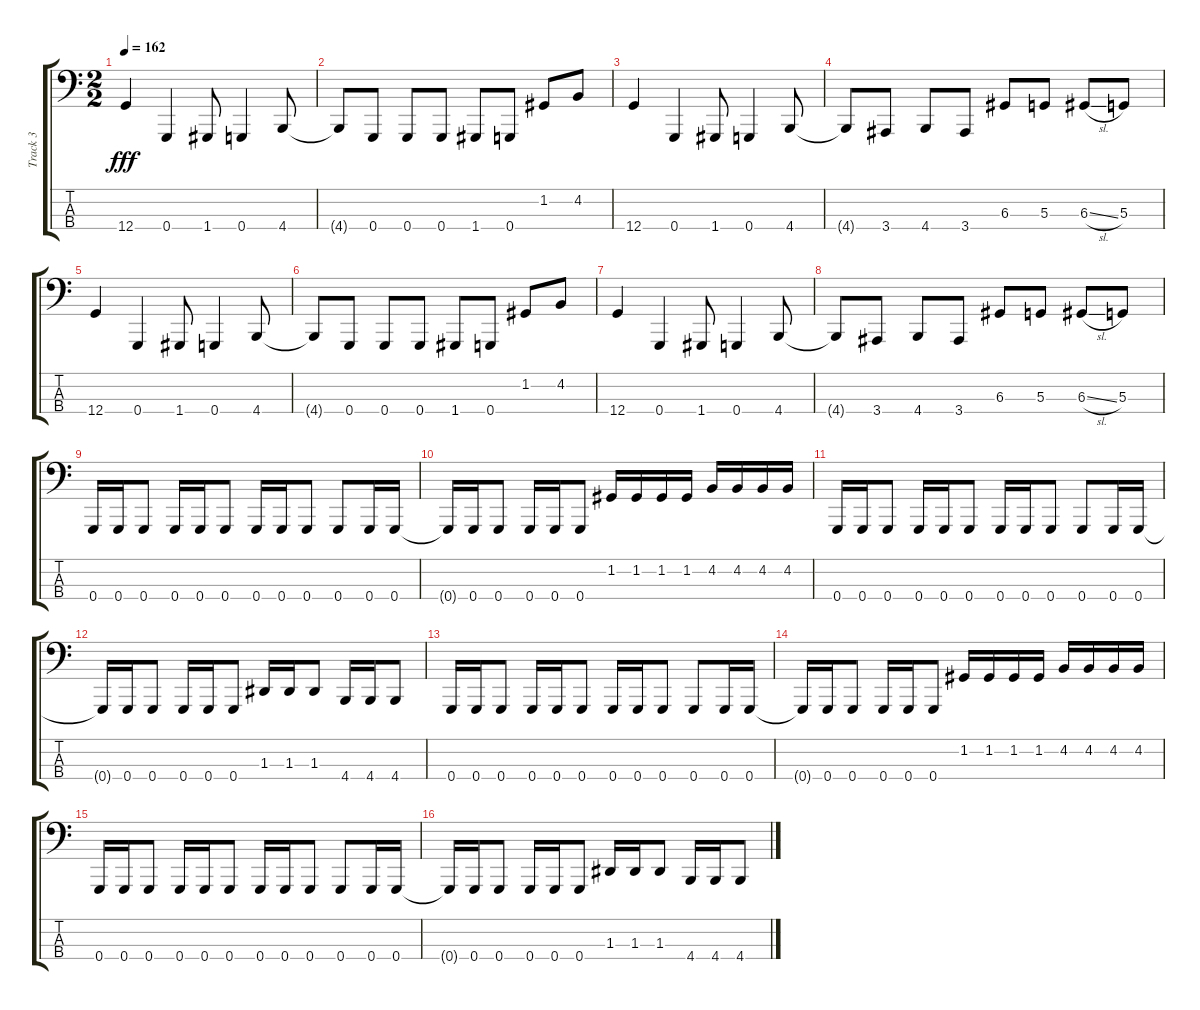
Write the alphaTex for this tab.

\track ("Track 3" "Track 3") {instrument electricbasspick}
\staff {score tabs}
\tuning (C2 G1 D1 G0) {hide}
\ts (2 2)
\tempo 162
\clef f4
\ks c
12.4.4{dy fff} 0.4.4 1.4.8 0.4.4 4.4.8 |
4.4{t}.8 0.4.8 0.4.8 0.4.8 1.4.8 0.4.8 1.2.8 4.2.8 |
12.4.4 0.4.4 1.4.8 0.4.4 4.4.8 |
4.4{t}.8 3.4.8 4.4.8 3.4.8 6.3.8 5.3.8 6.3{sl}.8 5.3.8 |
12.4.4 0.4.4 1.4.8 0.4.4 4.4.8 |
4.4{t}.8 0.4.8 0.4.8 0.4.8 1.4.8 0.4.8 1.2.8 4.2.8 |
12.4.4 0.4.4 1.4.8 0.4.4 4.4.8 |
4.4{t}.8 3.4.8 4.4.8 3.4.8 6.3.8 5.3.8 6.3{sl}.8 5.3.8 |
0.4.16 0.4.16 0.4.8 0.4.16 0.4.16 0.4.8 0.4.16 0.4.16 0.4.8 0.4.8 0.4.16 0.4.16 |
0.4{t}.16 0.4.16 0.4.8 0.4.16 0.4.16 0.4.8 1.2.16 1.2.16 1.2.16 1.2.16 4.2.16 4.2.16 4.2.16 4.2.16 |
0.4.16 0.4.16 0.4.8 0.4.16 0.4.16 0.4.8 0.4.16 0.4.16 0.4.8 0.4.8 0.4.16 0.4.16 |
0.4{t}.16 0.4.16 0.4.8 0.4.16 0.4.16 0.4.8 1.3.16 1.3.16 1.3.8 4.4.16 4.4.16 4.4.8 |
0.4.16 0.4.16 0.4.8 0.4.16 0.4.16 0.4.8 0.4.16 0.4.16 0.4.8 0.4.8 0.4.16 0.4.16 |
0.4{t}.16 0.4.16 0.4.8 0.4.16 0.4.16 0.4.8 1.2.16 1.2.16 1.2.16 1.2.16 4.2.16 4.2.16 4.2.16 4.2.16 |
0.4.16 0.4.16 0.4.8 0.4.16 0.4.16 0.4.8 0.4.16 0.4.16 0.4.8 0.4.8 0.4.16 0.4.16 |
0.4{t}.16 0.4.16 0.4.8 0.4.16 0.4.16 0.4.8 1.3.16 1.3.16 1.3.8 4.4.16 4.4.16 4.4.8
